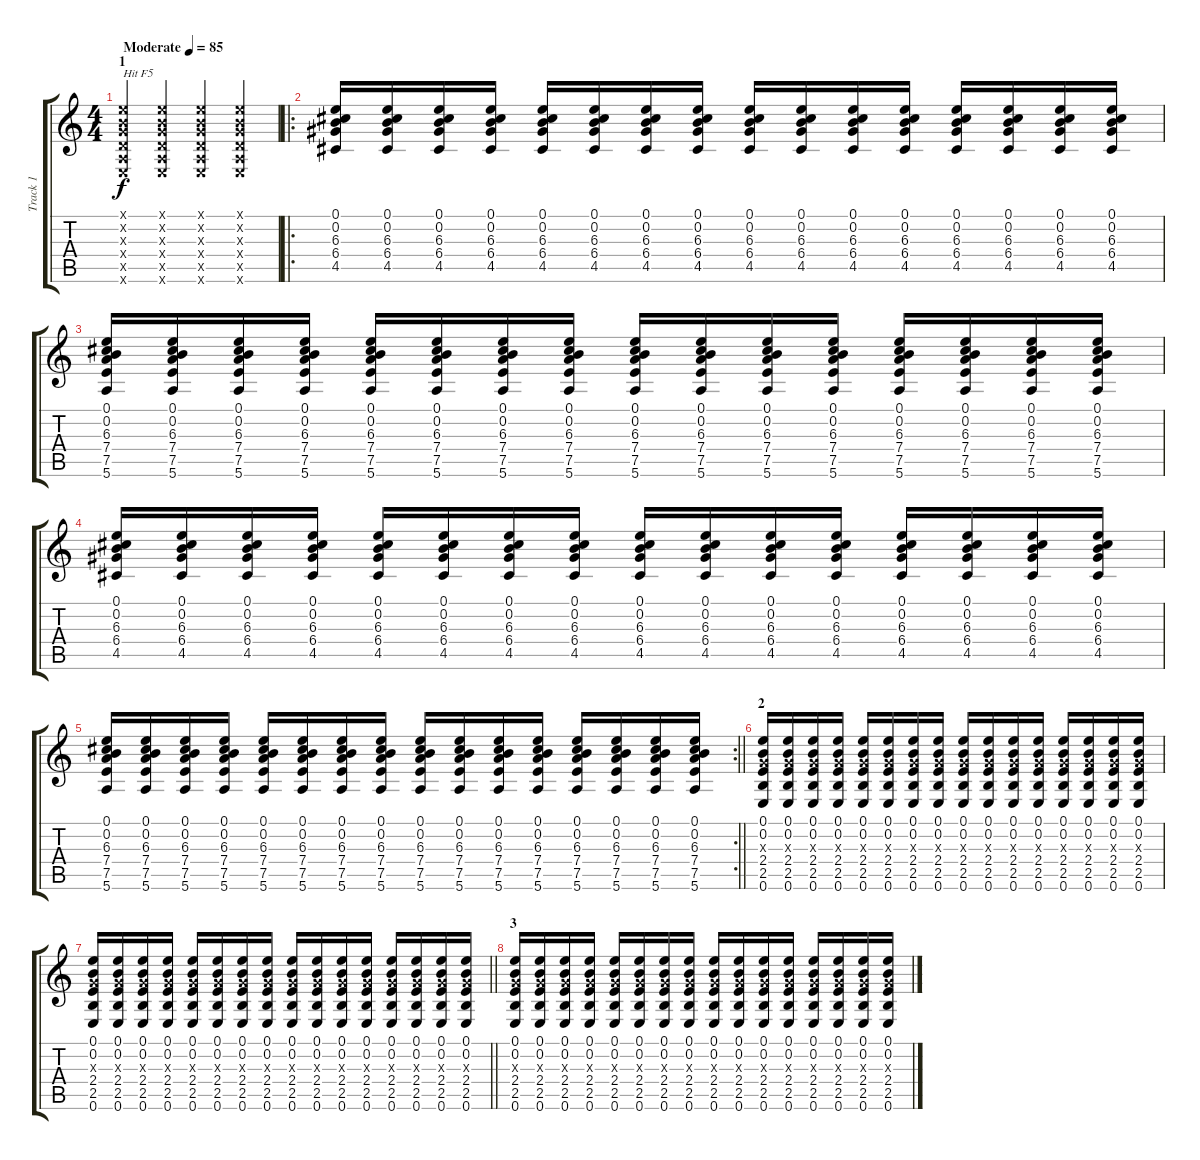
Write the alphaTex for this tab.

\track ("Track 1" "Track 1") {instrument acousticguitarnylon}
\staff {score tabs}
\tuning (E4 B3 G3 D3 A2 E2) {hide}
\ts (4 4)
\section ("" "1")
\tempo (85 "Moderate")
\clef g2
\ks c
(0.1{x} 0.2{x} 0.3{x} 0.4{x} 0.5{x} 0.6{x}).4{txt "Hit F5" dy f instrument acousticguitarnylon} (0.1{x} 0.2{x} 0.3{x} 0.4{x} 0.5{x} 0.6{x}).4 (0.1{x} 0.2{x} 0.3{x} 0.4{x} 0.5{x} 0.6{x}).4 (0.1{x} 0.2{x} 0.3{x} 0.4{x} 0.5{x} 0.6{x}).4 |
\ro
(0.1 0.2 6.3 6.4 4.5).16 (0.1 0.2 6.3 6.4 4.5).16 (0.1 0.2 6.3 6.4 4.5).16 (0.1 0.2 6.3 6.4 4.5).16 (0.1 0.2 6.3 6.4 4.5).16 (0.1 0.2 6.3 6.4 4.5).16 (0.1 0.2 6.3 6.4 4.5).16 (0.1 0.2 6.3 6.4 4.5).16 (0.1 0.2 6.3 6.4 4.5).16 (0.1 0.2 6.3 6.4 4.5).16 (0.1 0.2 6.3 6.4 4.5).16 (0.1 0.2 6.3 6.4 4.5).16 (0.1 0.2 6.3 6.4 4.5).16 (0.1 0.2 6.3 6.4 4.5).16 (0.1 0.2 6.3 6.4 4.5).16 (0.1 0.2 6.3 6.4 4.5).16 |
(0.1 0.2 6.3 7.4 7.5 5.6).16 (0.1 0.2 6.3 7.4 7.5 5.6).16 (0.1 0.2 6.3 7.4 7.5 5.6).16 (0.1 0.2 6.3 7.4 7.5 5.6).16 (0.1 0.2 6.3 7.4 7.5 5.6).16 (0.1 0.2 6.3 7.4 7.5 5.6).16 (0.1 0.2 6.3 7.4 7.5 5.6).16 (0.1 0.2 6.3 7.4 7.5 5.6).16 (0.1 0.2 6.3 7.4 7.5 5.6).16 (0.1 0.2 6.3 7.4 7.5 5.6).16 (0.1 0.2 6.3 7.4 7.5 5.6).16 (0.1 0.2 6.3 7.4 7.5 5.6).16 (0.1 0.2 6.3 7.4 7.5 5.6).16 (0.1 0.2 6.3 7.4 7.5 5.6).16 (0.1 0.2 6.3 7.4 7.5 5.6).16 (0.1 0.2 6.3 7.4 7.5 5.6).16 |
(0.1 0.2 6.3 6.4 4.5).16 (0.1 0.2 6.3 6.4 4.5).16 (0.1 0.2 6.3 6.4 4.5).16 (0.1 0.2 6.3 6.4 4.5).16 (0.1 0.2 6.3 6.4 4.5).16 (0.1 0.2 6.3 6.4 4.5).16 (0.1 0.2 6.3 6.4 4.5).16 (0.1 0.2 6.3 6.4 4.5).16 (0.1 0.2 6.3 6.4 4.5).16 (0.1 0.2 6.3 6.4 4.5).16 (0.1 0.2 6.3 6.4 4.5).16 (0.1 0.2 6.3 6.4 4.5).16 (0.1 0.2 6.3 6.4 4.5).16 (0.1 0.2 6.3 6.4 4.5).16 (0.1 0.2 6.3 6.4 4.5).16 (0.1 0.2 6.3 6.4 4.5).16 |
\rc 2
\barLineRight lightlight
(0.1 0.2 6.3 7.4 7.5 5.6).16 (0.1 0.2 6.3 7.4 7.5 5.6).16 (0.1 0.2 6.3 7.4 7.5 5.6).16 (0.1 0.2 6.3 7.4 7.5 5.6).16 (0.1 0.2 6.3 7.4 7.5 5.6).16 (0.1 0.2 6.3 7.4 7.5 5.6).16 (0.1 0.2 6.3 7.4 7.5 5.6).16 (0.1 0.2 6.3 7.4 7.5 5.6).16 (0.1 0.2 6.3 7.4 7.5 5.6).16 (0.1 0.2 6.3 7.4 7.5 5.6).16 (0.1 0.2 6.3 7.4 7.5 5.6).16 (0.1 0.2 6.3 7.4 7.5 5.6).16 (0.1 0.2 6.3 7.4 7.5 5.6).16 (0.1 0.2 6.3 7.4 7.5 5.6).16 (0.1 0.2 6.3 7.4 7.5 5.6).16 (0.1 0.2 6.3 7.4 7.5 5.6).16 |
\section ("" "2")
(0.1 0.2 0.3{x} 2.4 2.5 0.6).16 (0.1 0.2 0.3{x} 2.4 2.5 0.6).16 (0.1 0.2 0.3{x} 2.4 2.5 0.6).16 (0.1 0.2 0.3{x} 2.4 2.5 0.6).16 (0.1 0.2 0.3{x} 2.4 2.5 0.6).16 (0.1 0.2 0.3{x} 2.4 2.5 0.6).16 (0.1 0.2 0.3{x} 2.4 2.5 0.6).16 (0.1 0.2 0.3{x} 2.4 2.5 0.6).16 (0.1 0.2 0.3{x} 2.4 2.5 0.6).16 (0.1 0.2 0.3{x} 2.4 2.5 0.6).16 (0.1 0.2 0.3{x} 2.4 2.5 0.6).16 (0.1 0.2 0.3{x} 2.4 2.5 0.6).16 (0.1 0.2 0.3{x} 2.4 2.5 0.6).16 (0.1 0.2 0.3{x} 2.4 2.5 0.6).16 (0.1 0.2 0.3{x} 2.4 2.5 0.6).16 (0.1 0.2 0.3{x} 2.4 2.5 0.6).16 |
\barLineRight lightlight
(0.1 0.2 0.3{x} 2.4 2.5 0.6).16 (0.1 0.2 0.3{x} 2.4 2.5 0.6).16 (0.1 0.2 0.3{x} 2.4 2.5 0.6).16 (0.1 0.2 0.3{x} 2.4 2.5 0.6).16 (0.1 0.2 0.3{x} 2.4 2.5 0.6).16 (0.1 0.2 0.3{x} 2.4 2.5 0.6).16 (0.1 0.2 0.3{x} 2.4 2.5 0.6).16 (0.1 0.2 0.3{x} 2.4 2.5 0.6).16 (0.1 0.2 0.3{x} 2.4 2.5 0.6).16 (0.1 0.2 0.3{x} 2.4 2.5 0.6).16 (0.1 0.2 0.3{x} 2.4 2.5 0.6).16 (0.1 0.2 0.3{x} 2.4 2.5 0.6).16 (0.1 0.2 0.3{x} 2.4 2.5 0.6).16 (0.1 0.2 0.3{x} 2.4 2.5 0.6).16 (0.1 0.2 0.3{x} 2.4 2.5 0.6).16 (0.1 0.2 0.3{x} 2.4 2.5 0.6).16 |
\section ("" "3")
(0.1 0.2 0.3{x} 2.4 2.5 0.6).16 (0.1 0.2 0.3{x} 2.4 2.5 0.6).16 (0.1 0.2 0.3{x} 2.4 2.5 0.6).16 (0.1 0.2 0.3{x} 2.4 2.5 0.6).16 (0.1 0.2 0.3{x} 2.4 2.5 0.6).16 (0.1 0.2 0.3{x} 2.4 2.5 0.6).16 (0.1 0.2 0.3{x} 2.4 2.5 0.6).16 (0.1 0.2 0.3{x} 2.4 2.5 0.6).16 (0.1 0.2 0.3{x} 2.4 2.5 0.6).16 (0.1 0.2 0.3{x} 2.4 2.5 0.6).16 (0.1 0.2 0.3{x} 2.4 2.5 0.6).16 (0.1 0.2 0.3{x} 2.4 2.5 0.6).16 (0.1 0.2 0.3{x} 2.4 2.5 0.6).16 (0.1 0.2 0.3{x} 2.4 2.5 0.6).16 (0.1 0.2 0.3{x} 2.4 2.5 0.6).16 (0.1 0.2 0.3{x} 2.4 2.5 0.6).16
